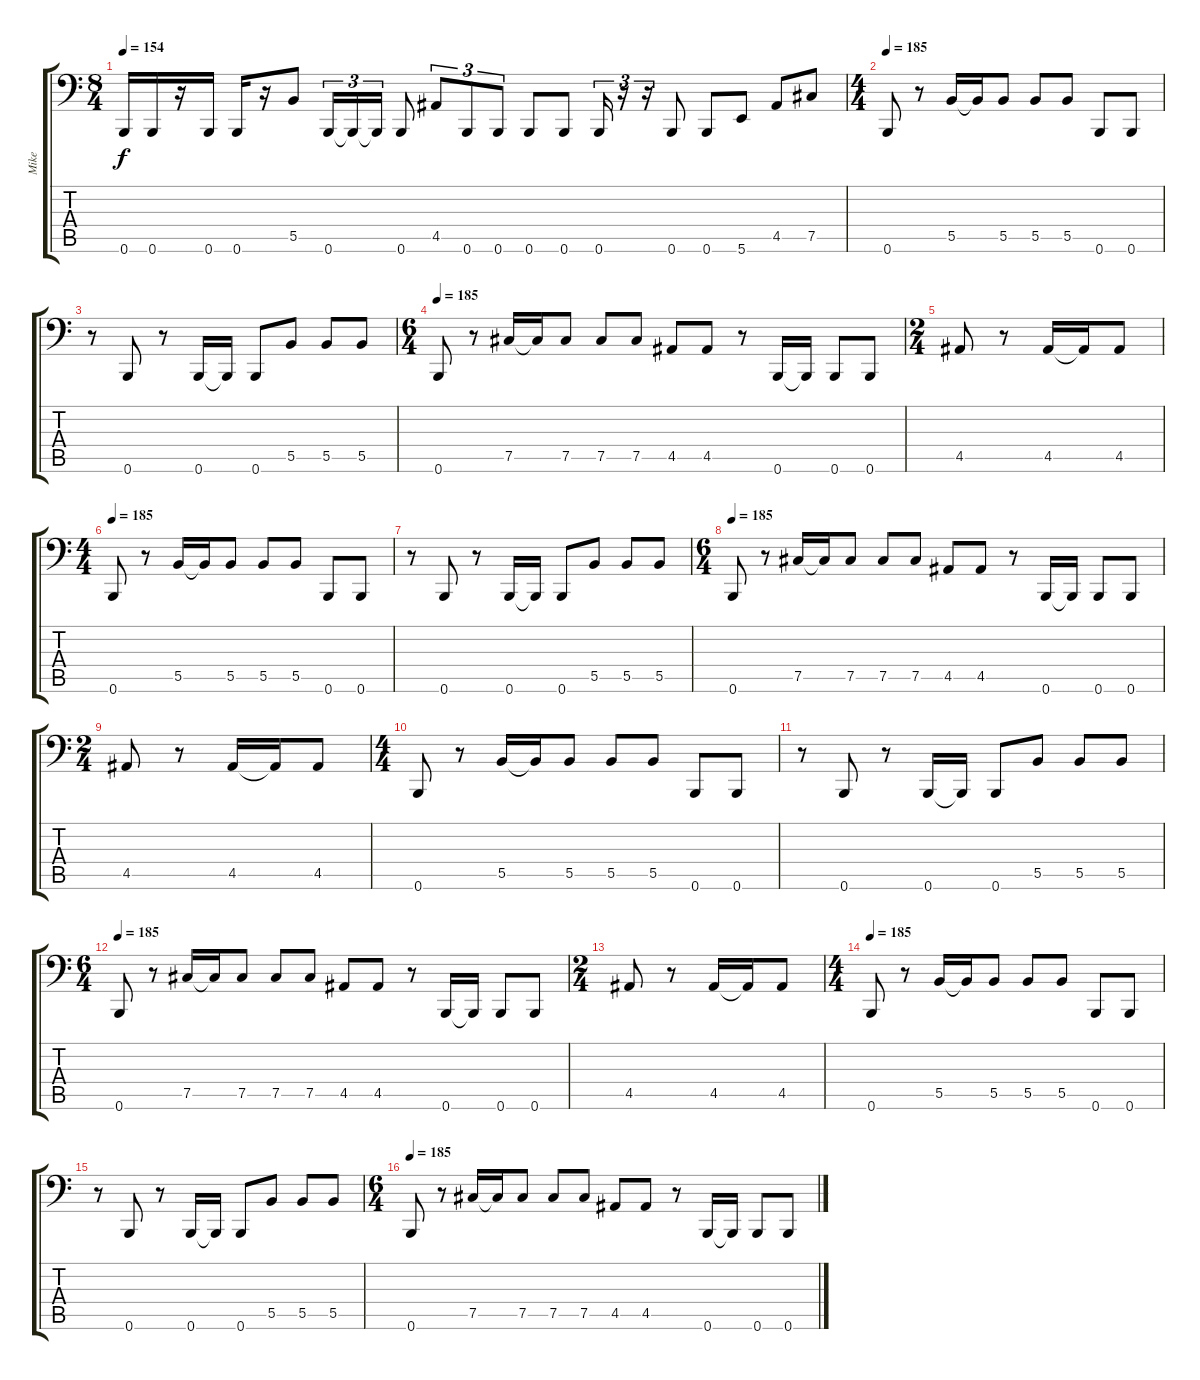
\track ("Mike" "Mike") {instrument electricbasspick}
\staff {score tabs}
\tuning (Db3 Ab2 E2 B1 Gb1 B0) {hide}
\ts (8 4)
\tempo 154
\clef f4
\ks c
0.6.16{dy f} 0.6.16 r.16 0.6.16 0.6.16 r.16 5.5.8 0.6.16{tu (3 2)} 0.6{t}.16{tu (3 2)} 0.6{t}.16{tu (3 2)} 0.6.8 4.5.8{tu (3 2)} 0.6.8{tu (3 2)} 0.6.8{tu (3 2)} 0.6.8 0.6.8 0.6.16{tu (3 2)} r.16{tu (3 2)} r.16{tu (3 2)} 0.6.8 0.6.8 5.6.8 4.5.8 7.5.8 |
\ts (4 4)
\tempo 185
0.6.8 r.8 5.5.16 5.5{t}.16 5.5.8 5.5.8 5.5.8 0.6.8 0.6.8 |
r.8 0.6.8 r.8 0.6.16 0.6{t}.16 0.6.8 5.5.8 5.5.8 5.5.8 |
\ts (6 4)
\tempo 185
0.6.8 r.8 7.5.16 7.5{t}.16 7.5.8 7.5.8 7.5.8 4.5.8 4.5.8 r.8 0.6.16 0.6{t}.16 0.6.8 0.6.8 |
\ts (2 4)
4.5.8 r.8 4.5.16 4.5{t}.16 4.5.8 |
\ts (4 4)
\tempo 185
0.6.8 r.8 5.5.16 5.5{t}.16 5.5.8 5.5.8 5.5.8 0.6.8 0.6.8 |
r.8 0.6.8 r.8 0.6.16 0.6{t}.16 0.6.8 5.5.8 5.5.8 5.5.8 |
\ts (6 4)
\tempo 185
0.6.8 r.8 7.5.16 7.5{t}.16 7.5.8 7.5.8 7.5.8 4.5.8 4.5.8 r.8 0.6.16 0.6{t}.16 0.6.8 0.6.8 |
\ts (2 4)
4.5.8 r.8 4.5.16 4.5{t}.16 4.5.8 |
\ts (4 4)
0.6.8 r.8 5.5.16 5.5{t}.16 5.5.8 5.5.8 5.5.8 0.6.8 0.6.8 |
r.8 0.6.8 r.8 0.6.16 0.6{t}.16 0.6.8 5.5.8 5.5.8 5.5.8 |
\ts (6 4)
\tempo 185
0.6.8 r.8 7.5.16 7.5{t}.16 7.5.8 7.5.8 7.5.8 4.5.8 4.5.8 r.8 0.6.16 0.6{t}.16 0.6.8 0.6.8 |
\ts (2 4)
4.5.8 r.8 4.5.16 4.5{t}.16 4.5.8 |
\ts (4 4)
\tempo 185
0.6.8 r.8 5.5.16 5.5{t}.16 5.5.8 5.5.8 5.5.8 0.6.8 0.6.8 |
r.8 0.6.8 r.8 0.6.16 0.6{t}.16 0.6.8 5.5.8 5.5.8 5.5.8 |
\ts (6 4)
\tempo 185
0.6.8 r.8 7.5.16 7.5{t}.16 7.5.8 7.5.8 7.5.8 4.5.8 4.5.8 r.8 0.6.16 0.6{t}.16 0.6.8 0.6.8
